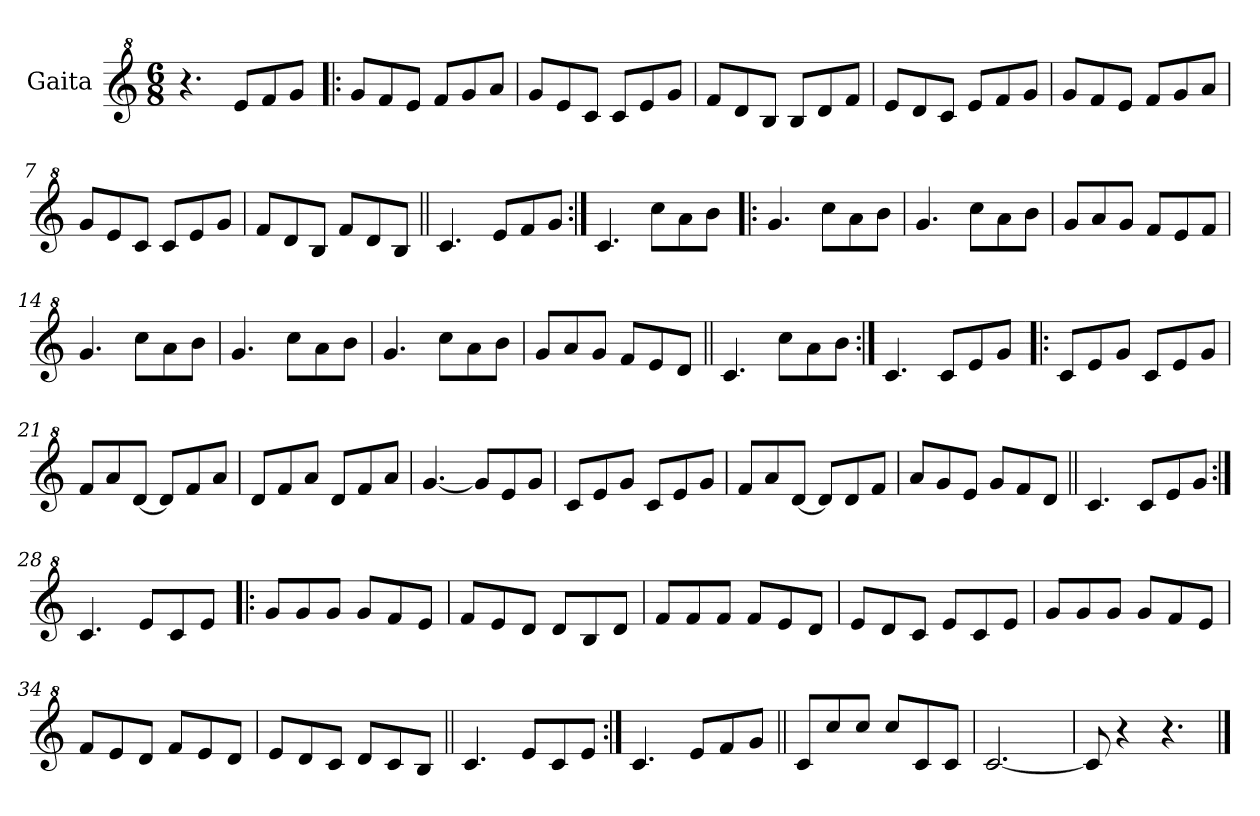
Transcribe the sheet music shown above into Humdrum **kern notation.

**kern
*part1
*staff1
*I"Gaita
*clefG^2
*k[]
*M6/8
*MM180
=1
4.r
8ee/L
8ff/
8gg/J
=2!|:
8gg/L
8ff/
8ee/J
8ff/L
8gg/
8aa/J
=3
8gg/L
8ee/
8cc/J
8cc/L
8ee/
8gg/J
=4
8ff/L
8dd/
8b/J
8b/L
8dd/
8ff/J
=5
8ee/L
8dd/
8cc/J
8ee/L
8ff/
8gg/J
=6
8gg/L
8ff/
8ee/J
8ff/L
8gg/
8aa/J
=7
8gg/L
8ee/
8cc/J
8cc/L
8ee/
8gg/J
!!LO:LB:g=z
=8
8ff/L
8dd/
8b/J
8ff/L
8dd/
8b/J
=9||
4.cc/
8ee/L
8ff/
8gg/J
=10:|!
4.cc/
8ccc\L
8aa\
8bb\J
=11!|:
4.gg/
8ccc\L
8aa\
8bb\J
=12
4.gg/
8ccc\L
8aa\
8bb\J
=13
8gg/L
8aa/
8gg/J
8ff/L
8ee/
8ff/J
=14
4.gg/
8ccc\L
8aa\
8bb\J
=15
4.gg/
8ccc\L
8aa\
8bb\J
!!LO:LB:g=z
=16
4.gg/
8ccc\L
8aa\
8bb\J
=17
8gg/L
8aa/
8gg/J
8ff/L
8ee/
8dd/J
=18||
4.cc/
8ccc\L
8aa\
8bb\J
=19:|!
4.cc/
8cc/L
8ee/
8gg/J
=20!|:
8cc/L
8ee/
8gg/J
8cc/L
8ee/
8gg/J
=21
8ff/L
8aa/
[8dd/J
8dd/L]
8ff/
8aa/J
=22
8dd/L
8ff/
8aa/J
8dd/L
8ff/
8aa/J
=23
[4.gg/
8gg/L]
8ee/
8gg/J
!!LO:LB:g=z
=24
8cc/L
8ee/
8gg/J
8cc/L
8ee/
8gg/J
=25
8ff/L
8aa/
[8dd/J
8dd/L]
8dd/
8ff/J
=26
8aa/L
8gg/
8ee/J
8gg/L
8ff/
8dd/J
=27||
4.cc/
8cc/L
8ee/
8gg/J
=28:|!
4.cc/
8ee/L
8cc/
8ee/J
=29!|:
8gg/L
8gg/
8gg/J
8gg/L
8ff/
8ee/J
=30
8ff/L
8ee/
8dd/J
8dd/L
8b/
8dd/J
!!LO:LB:g=z
=31
8ff/L
8ff/
8ff/J
8ff/L
8ee/
8dd/J
=32
8ee/L
8dd/
8cc/J
8ee/L
8cc/
8ee/J
=33
8gg/L
8gg/
8gg/J
8gg/L
8ff/
8ee/J
=34
8ff/L
8ee/
8dd/J
8ff/L
8ee/
8dd/J
=35
8ee/L
8dd/
8cc/J
8dd/L
8cc/
8b/J
=36||
4.cc/
8ee/L
8cc/
8ee/J
=37:|!
4.cc/
8ee/L
8ff/
8gg/J
!!LO:LB:g=z
=38||
8cc/L
8ccc/
8ccc/J
8ccc/L
8cc/
8cc/J
=39
[2.cc/
=40
8cc/]
4r
4.r
==
*-
